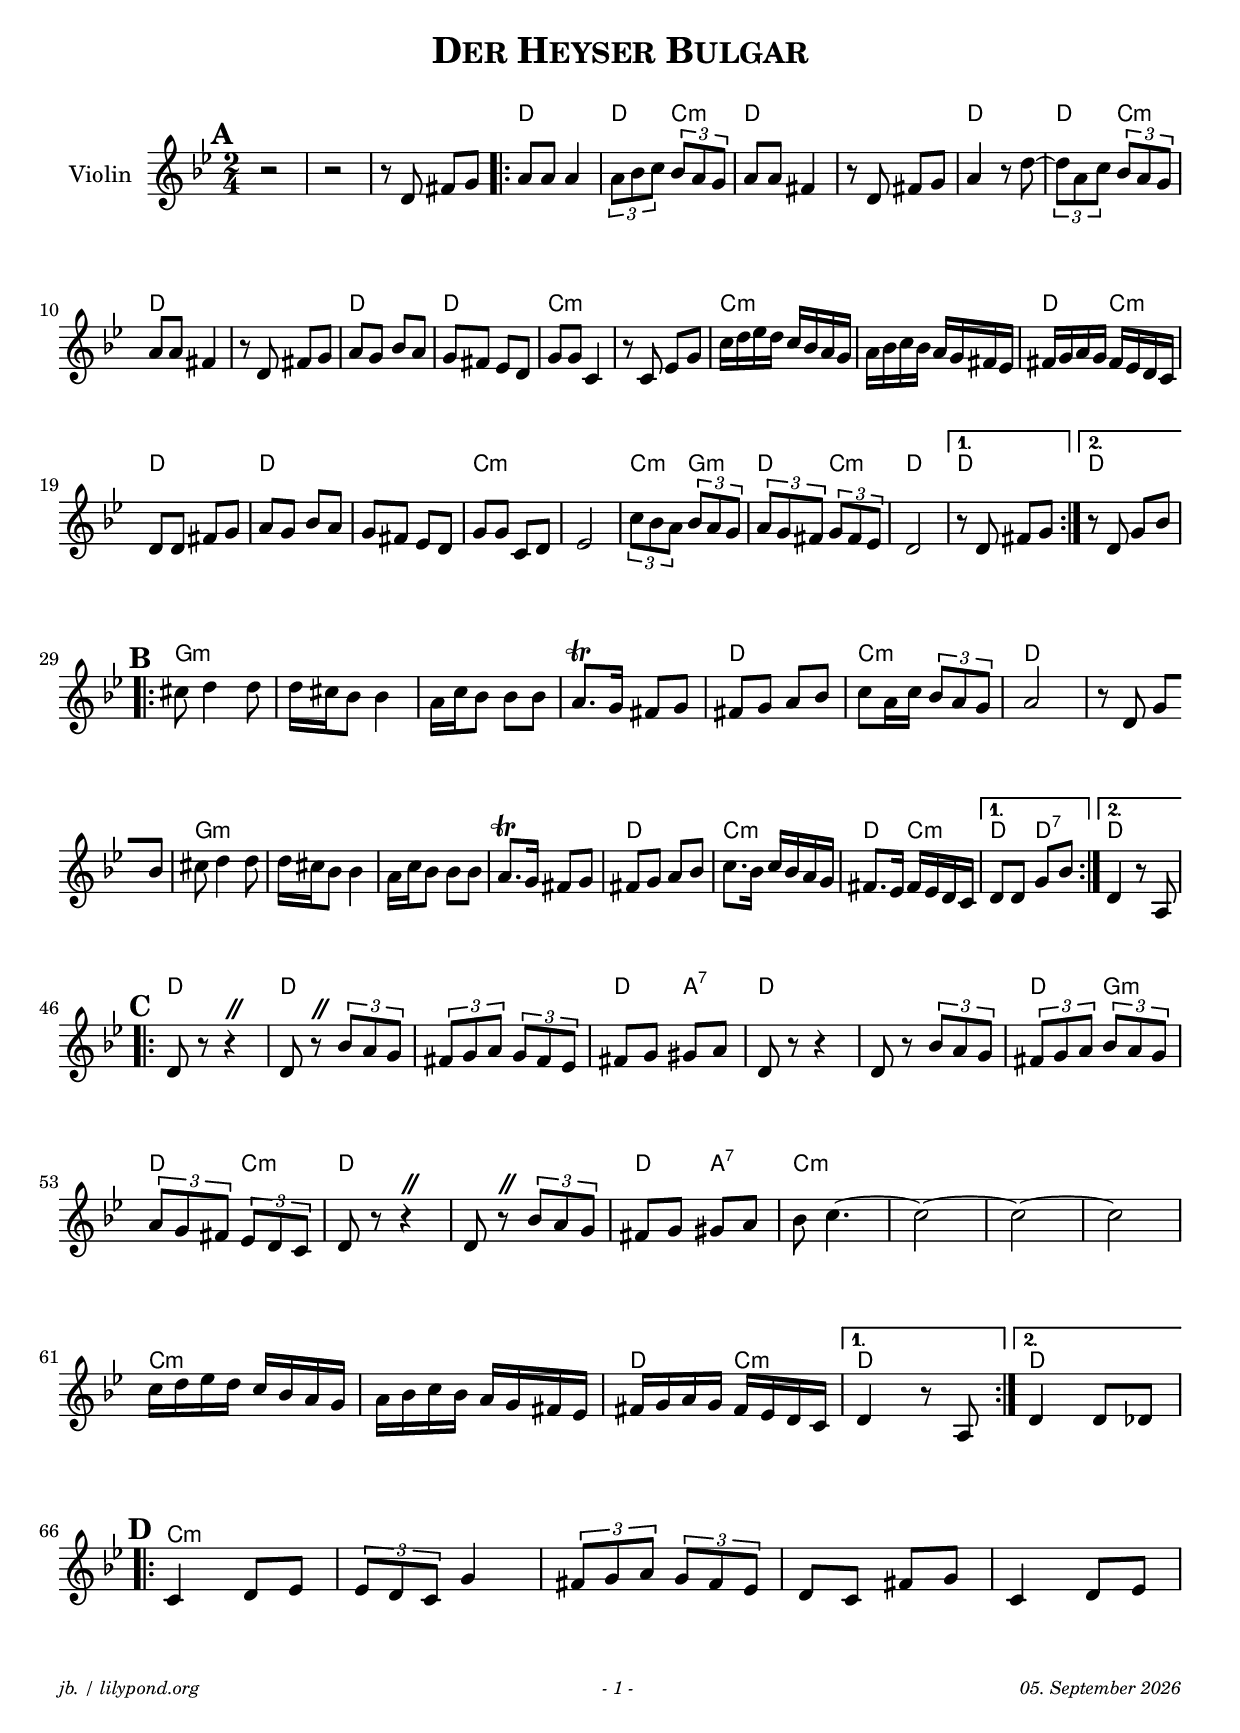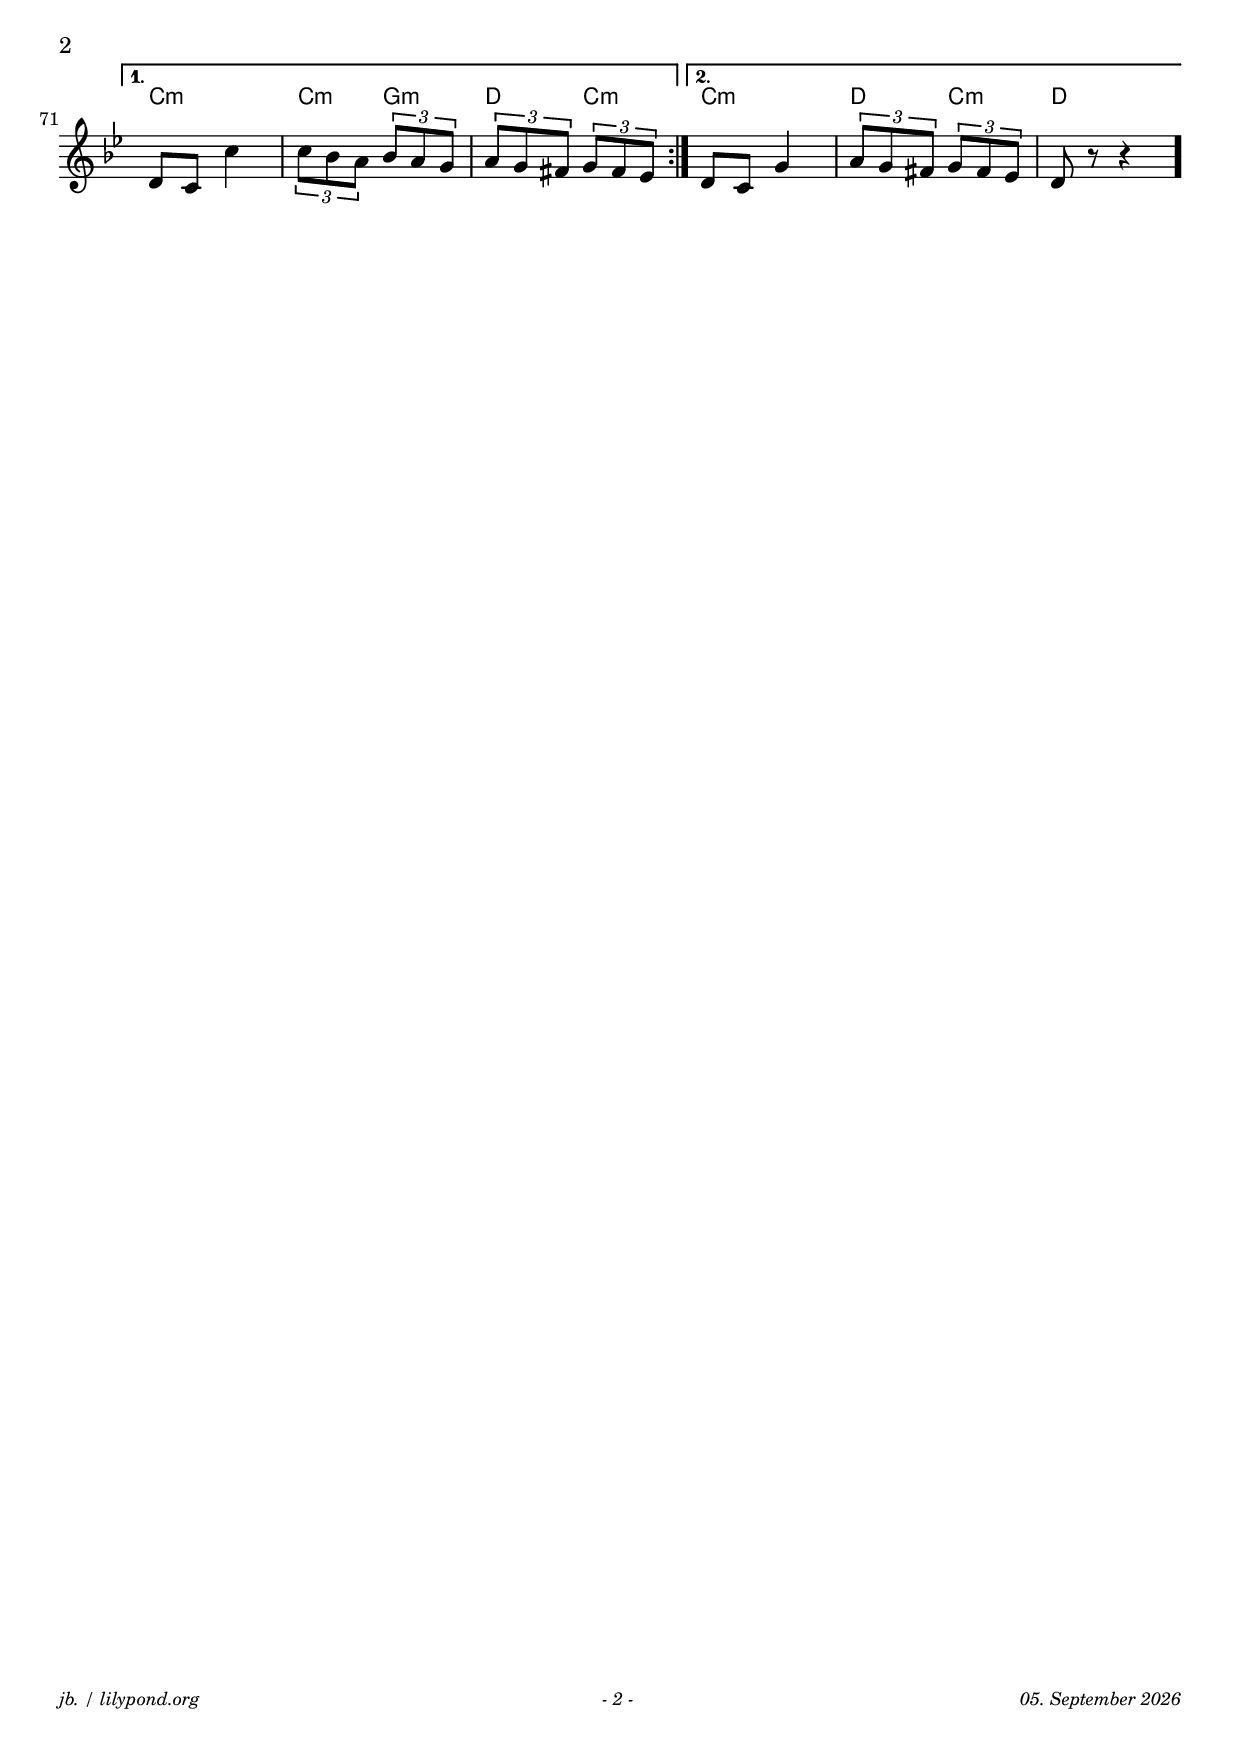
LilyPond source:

% tepmlate for a three parts Staff with lyrices and a repeat in it
\version "2.20.0"

\version "2.20.0"

piecename_footerline = "Heyser Bulgar"
version_date = "10.2023"

\header {
  title = \markup \caps  {"Der Heyser Bulgar"}
  composer = ""
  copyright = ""
  arranger = " "
  }


\include "../_common/footers.ily"
\footer_common_with_pagenum 

% finetuning
\paper {
  system-system-spacing.padding = #4.4 % spacer between the staff group
  ragged-right = ##f
  last-bottom-spacing.basic-distance = #10
  top-margin = #8
  bottom-margin = #6
}

% -- music  ------------------------------------------------

\version "2.20.0"

global = {
  \key g \minor
  \time 2/4
  \override TupletBracket.bracket-visibility = ##t % make "triolen" brackets visible
  \set Score.markFormatter = #format-mark-box-alphabet

}

straigt = \markup {\musicglyph "scripts.caesura.straight"} 

voice_vocal_a = \fixed c' { 
  \mark #1 r2 r2 r8 d8 fis g 
  \set Score.currentBarNumber = #4
  \repeat volta 2 {
    a a a4 \tuplet 3/2 {a8 bes c'} \tuplet 3/2 {bes a g} a a fis4 r8 d fis g a4
    r8 d'~ \tuplet 3/2 {d'8 a c' } \tuplet 3/2 {bes a g } a8 a fis4 r8 d fis g a g bes a g fis es d g g c4
    r8 c es g 
    c'16 d' es' d' c' bes a g a bes c' bes a g fis es fis g a g fis es d c 
    d8 d fis g a g bes a g fis es d g g c d es2 
    \tuplet 3/2 {c'8 bes a} \tuplet 3/2 {bes a g}
    \tuplet 3/2 {a g fis} \tuplet 3/2 {g fis es } d2
  }
  \alternative { {r8 d fis g} {r8 d g bes} } \break
}

voice_chords_a = \chordmode {
  s2 s s
  \repeat volta 2 {d2 d4 c:m d2 s d d4 c:m d2 s d d c:m s c:m s d4 c4:m d2 d s c:m s c4:m g:m d c:m d2}
  \alternative { {d2} {d2} }
}

voice_vocal_b = \fixed c' { 
  \repeat volta 2 {
    \mark #2 cis'8 d'4 d'8 d'16 cis' bes8 bes4 a16 c' bes8 bes bes a8. \trill g16 fis8 g fis g a bes c' a16 c' 
    \tuplet 3/2 {bes8 a g} a2 r8 d g  \break
    bes cis'8 d'4 8 d'16  cis' bes8 bes4 a16 c' bes8 bes bes 
    a8. \trill g16 fis8 g fis g a bes c'8. bes16 c' bes a g fis8. es16 fis16 es d c 
  }
  \alternative { {d8 d g bes} {d4 r8 a,8} }\break
}

voice_chords_b = \chordmode {
  \repeat volta 2 {g2:m s s s d c:m d s g:m s s s d c:m d4 c:m}
  \alternative { {d4 d:7} {d2} }
}

voice_vocal_c = \fixed c' { 
  \repeat volta 2 {
    \set Score.currentBarNumber = #46
     \mark #3 d8 r8 r4^\straigt d8 r^\straigt \tuplet 3/2 {bes8 a g} 
     \tuplet 3/2 {fis8 g a} \tuplet 3/2 {g8 fis es} fis8 g gis a d8 r r4
     d8 r \tuplet 3/2 {bes8 a g} \tuplet 3/2 {fis8 g a} \tuplet 3/2 {bes a g } 
     \tuplet 3/2 {a g fis} \tuplet 3/2 {es d c } 
     d8 r8 r4^\straigt d8 r^\straigt \tuplet 3/2 {bes8 a g} fis8 g gis a  
     bes8 c'4.~ c'2~ c'2~ c'2 \break
     c'16 d' es' d' c' bes a g 
     a bes c' bes a g fis es fis g a g fis es d c
    
  }
  \alternative { {d4 r8 a,8} {d4 d8 des} } \break
}

voice_chords_c = \chordmode {
  \repeat volta 2 {d2 d s d4 a:7 d2 s d4 g:m d c:m d2 s d4 a:7 c2:m s s s c:m s d4 c:m}
  \alternative { {d2} {d2} }
}


voice_vocal_d = \fixed c' { 
  \repeat volta 2 {
    \mark #4 c4 d8 es \tuplet 3/2 {es8 d c} g4 \tuplet 3/2 {fis8 g a} \tuplet 3/2 {g8 fis es}
    d8 c fis g c4 d8 es \break
  }
  
  \alternative { 
    { d8 c c'4 \tuplet 3/2  {c'8 bes a} \tuplet 3/2 {bes8 a g} 
      \tuplet 3/2  {a8 g fis} \tuplet 3/2 {g8 fis es} 
    } 
    { d8 c g4
      \tuplet 3/2  {a8 g fis} \tuplet 3/2 {g8 fis es}
      d8 r8 r4 \bar "."
    } 
  }
}

voice_chords_d = \chordmode {
  \repeat volta 2 {c2:m s s s s}
  \alternative { {c2:m c4:m g:m d c:m} {c2:m d4 c:m d2} }
}



% -- container ---------------------------------------------
\score {
  <<
    \new ChordNames {
      \override ChordName.font-size = #0
      \voice_chords_a
      \voice_chords_b
      \voice_chords_c
      \voice_chords_d
    }
    
  \new Staff \with {instrumentName = "Violin" }
    {
     \global
     \voice_vocal_a
     \voice_vocal_b
     \voice_vocal_c
     \voice_vocal_d
    }
  >>
  \layout { }
  \midi { \tempo 4=95 }
}